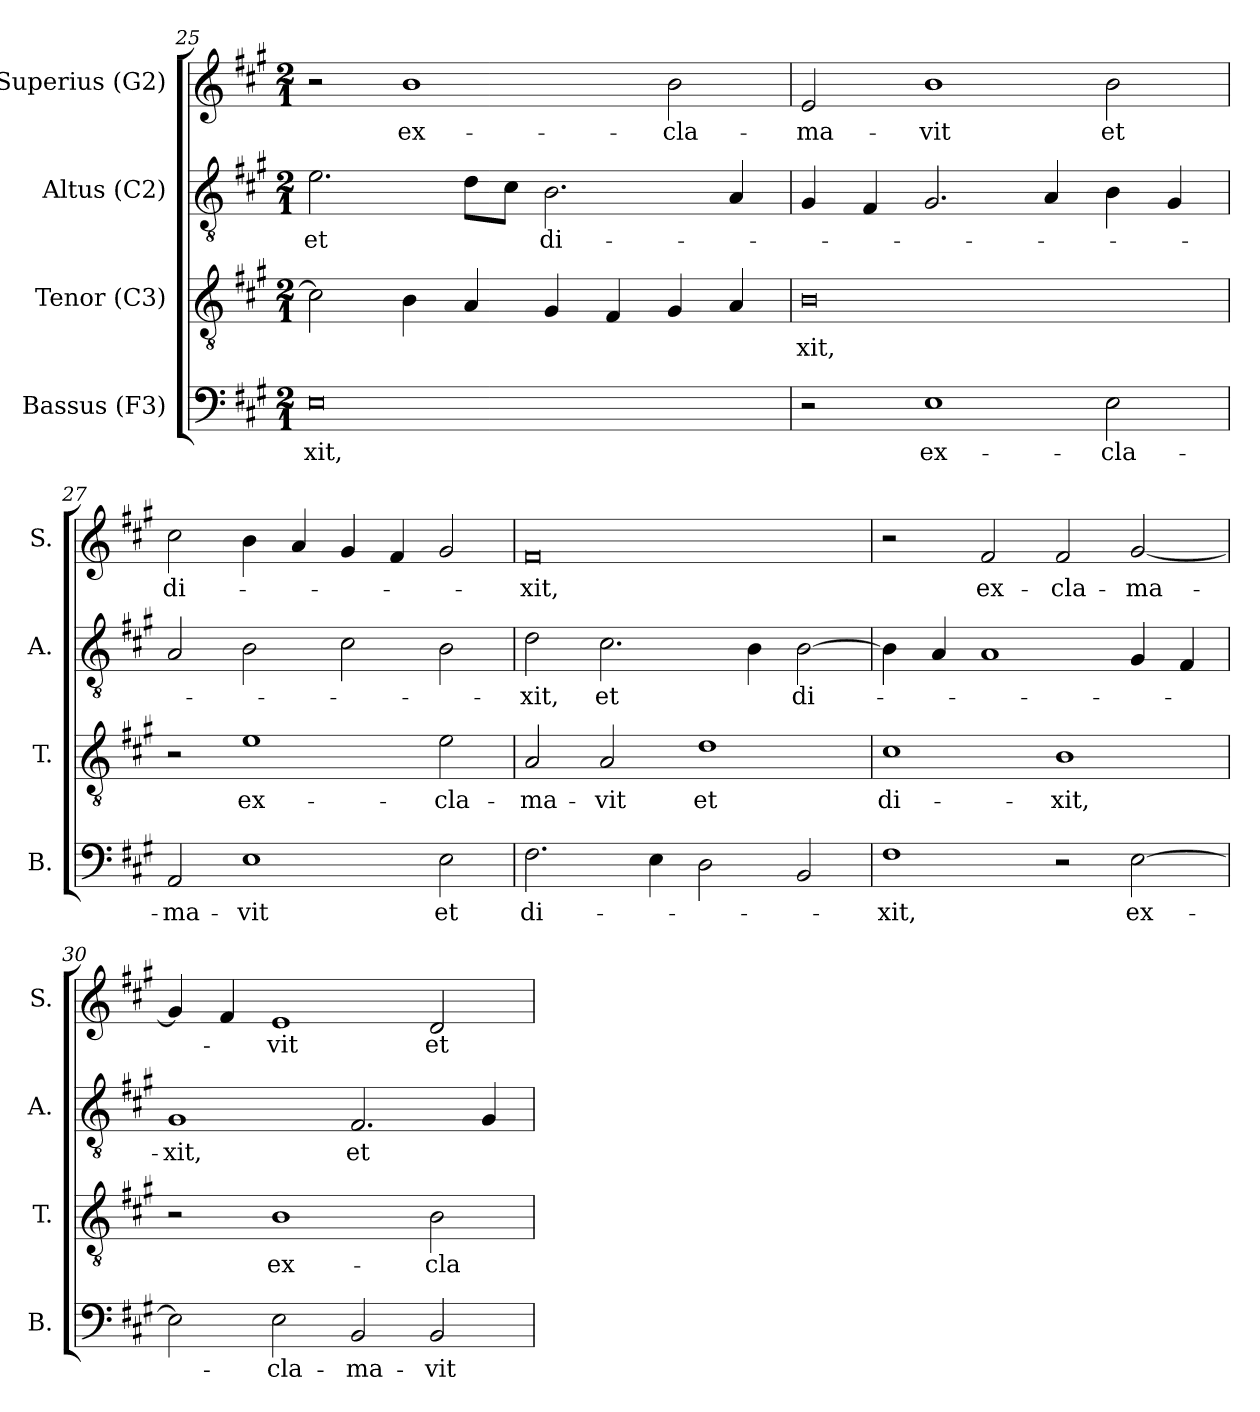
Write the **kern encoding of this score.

**kern	**text	**kern	**text	**kern	**text	**kern	**text
*part4	*part4	*part3	*part3	*part2	*part2	*part1	*part1
*staff4	*staff4	*staff3	*staff3	*staff2	*staff2	*staff1	*staff1
*I"Bassus (F3)	*	*I"Tenor (C3)	*	*I"Altus (C2)	*	*I"Superius (G2)	*
*I'B.	*	*I'T.	*	*I'A.	*	*I'S.	*
!!LO:LB:g=z
*clefF4	*	*clefGv2	*	*clefGv2	*	*clefG2	*
*	*	*ITrd7c12	*	*ITrd7c12	*	*	*
*k[f#c#g#]	*	*k[f#c#g#]	*	*k[f#c#g#]	*	*k[f#c#g#]	*
*A:	*	*A:	*	*A:	*	*A:	*
*M2/1	*	*M2/1	*	*M2/1	*	*M2/1	*
=25	=25	=25	=25	=25	=25	=25	=25
!	!LO:LY:b:color=#000000	!	!	!	!	!	!
!	!	!	!	!	!LO:LY:b:color=#000000	!	!
0Ei	-xit,	2C#i\]	.	2.Ei\	et	2r	.
!	!	!	!	!	!	!	!LO:LY:b:color=#000000
.	.	4BBi\	.	.	.	1bi	ex-
.	.	4AAi/	.	8Di\L	.	.	.
.	.	.	.	8C#i\J	.	.	.
!	!	!	!	!	!LO:LY:b:color=#000000	!	!
.	.	4GG#i/	.	2.BBi\	di-	.	.
.	.	4FF#i/	.	.	.	.	.
!	!	!	!	!	!	!	!LO:LY:b:color=#000000
.	.	4GG#i/	.	.	.	2bi\	-cla-
.	.	4AAi/	.	4AAi/	.	.	.
=26	=26	=26	=26	=26	=26	=26	=26
!	!	!	!LO:LY:b:color=#000000	!	!	!	!
!	!	!	!	!	!	!	!LO:LY:b:color=#000000
2r	.	0BBi	-xit,	4GG#i/	.	2ei/	-ma-
.	.	.	.	4FF#i/	.	.	.
!	!LO:LY:b:color=#000000	!	!	!	!	!	!
!	!	!	!	!	!	!	!LO:LY:b:color=#000000
1Ei	ex-	.	.	2.GG#i/	.	1bi	-vit
.	.	.	.	4AAi/	.	.	.
!	!LO:LY:b:color=#000000	!	!	!	!	!	!
!	!	!	!	!	!	!	!LO:LY:b:color=#000000
2Ei\	-cla-	.	.	4BBi\	.	2bi\	et
.	.	.	.	4GG#i/	.	.	.
=27	=27	=27	=27	=27	=27	=27	=27
!	!LO:LY:b:color=#000000	!	!	!	!	!	!
!	!	!	!	!	!	!	!LO:LY:b:color=#000000
2AAi/	-ma-	2r	.	2AAi/	.	2cc#i\	di-
!	!LO:LY:b:color=#000000	!	!	!	!	!	!
!	!	!	!LO:LY:b:color=#000000	!	!	!	!
1Ei	-vit	1Ei	ex-	2BBi\	.	4bi\	.
.	.	.	.	.	.	4ai/	.
.	.	.	.	2C#i\	.	4g#i/	.
.	.	.	.	.	.	4f#i/	.
!	!LO:LY:b:color=#000000	!	!	!	!	!	!
!	!	!	!LO:LY:b:color=#000000	!	!	!	!
2Ei\	et	2Ei\	-cla-	2BBi\	.	2g#i/	.
=28	=28	=28	=28	=28	=28	=28	=28
!	!LO:LY:b:color=#000000	!	!	!	!	!	!
!	!	!	!LO:LY:b:color=#000000	!	!	!	!
!	!	!	!	!	!LO:LY:b:color=#000000	!	!
!	!	!	!	!	!	!	!LO:LY:b:color=#000000
2.F#i\	di-	2AAi/	-ma-	2Di\	-xit,	0f#i	-xit,
!	!	!	!LO:LY:b:color=#000000	!	!	!	!
!	!	!	!	!	!LO:LY:b:color=#000000	!	!
.	.	2AAi/	-vit	2.C#i\	et	.	.
4Ei\	.	.	.	.	.	.	.
!	!	!	!LO:LY:b:color=#000000	!	!	!	!
2Di\	.	1Di	et	.	.	.	.
.	.	.	.	4BBi\	.	.	.
!	!	!	!	!	!LO:LY:b:color=#000000	!	!
2BBi/	.	.	.	[2BBi\	di-	.	.
!!LO:PB:g=z
=29	=29	=29	=29	=29	=29	=29	=29
!	!LO:LY:b:color=#000000	!	!	!	!	!	!
!	!	!	!LO:LY:b:color=#000000	!	!	!	!
1F#i	-xit,	1C#i	di-	4BBi\]	.	2r	.
.	.	.	.	4AAi/	.	.	.
!	!	!	!	!	!	!	!LO:LY:b:color=#000000
.	.	.	.	1AAi	.	2f#i/	ex-
!	!	!	!LO:LY:b:color=#000000	!	!	!	!
!	!	!	!	!	!	!	!LO:LY:b:color=#000000
2r	.	1BBi	-xit,	.	.	2f#i/	-cla-
!	!LO:LY:b:color=#000000	!	!	!	!	!	!
!	!	!	!	!	!	!	!LO:LY:b:color=#000000
[2Ei\	ex-	.	.	4GG#i/	.	[2g#i/	-ma-
.	.	.	.	4FF#i/	.	.	.
=30	=30	=30	=30	=30	=30	=30	=30
!	!	!	!	!	!LO:LY:b:color=#000000	!	!
2Ei\]	.	2r	.	1GG#i	-xit,	4g#i/]	.
.	.	.	.	.	.	4f#i/	.
!	!LO:LY:b:color=#000000	!	!	!	!	!	!
!	!	!	!LO:LY:b:color=#000000	!	!	!	!
!	!	!	!	!	!	!	!LO:LY:b:color=#000000
2Ei\	-cla-	1BBi	ex-	.	.	1ei	-vit
!	!LO:LY:b:color=#000000	!	!	!	!	!	!
!	!	!	!	!	!LO:LY:b:color=#000000	!	!
2BBi/	-ma-	.	.	2.FF#i/	et	.	.
!	!LO:LY:b:color=#000000	!	!	!	!	!	!
!	!	!	!LO:LY:b:color=#000000	!	!	!	!
!	!	!	!	!	!	!	!LO:LY:b:color=#000000
2BBi/	-vit	2BBi\	-cla-	.	.	2di/	et
.	.	.	.	4GG#i/	.	.	.
=	=	=	=	=	=	=	=
*-	*-	*-	*-	*-	*-	*-	*-
